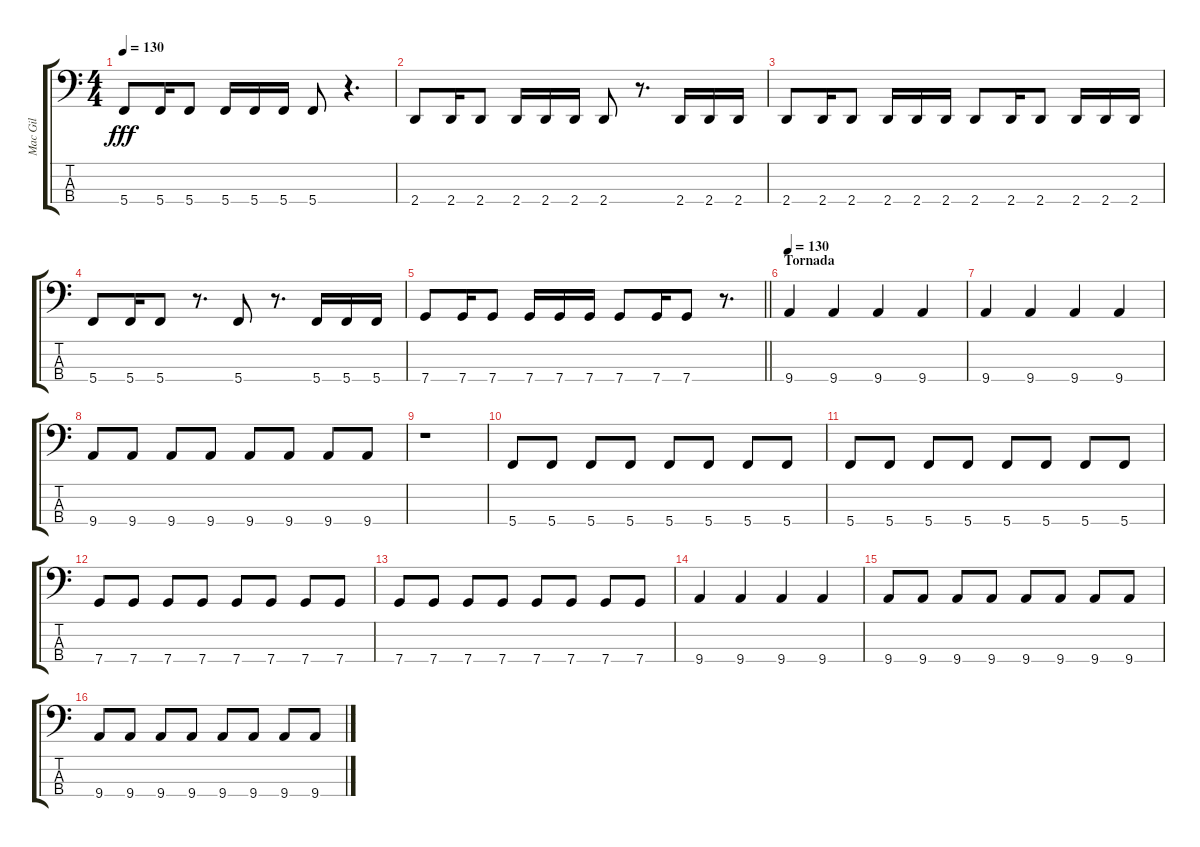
\track ("Mac Gil" "Mac Gil") {instrument electricbassfinger}
\staff {score tabs}
\tuning (F2 C2 G1 C1) {hide}
\ts (4 4)
\tempo 130
\clef f4
\ks c
5.4.8{dy fff} 5.4.16 5.4.8 5.4.16 5.4.16 5.4.16 5.4.8 r.4{d} |
2.4.8 2.4.16 2.4.8 2.4.16 2.4.16 2.4.16 2.4.8 r.8{d} 2.4.16 2.4.16 2.4.16 |
2.4.8 2.4.16 2.4.8 2.4.16 2.4.16 2.4.16 2.4.8 2.4.16 2.4.8 2.4.16 2.4.16 2.4.16 |
5.4.8 5.4.16 5.4.8 r.8{d} 5.4.8 r.8{d} 5.4.16 5.4.16 5.4.16 |
\barLineRight lightlight
7.4.8 7.4.16 7.4.8 7.4.16 7.4.16 7.4.16 7.4.8 7.4.16 7.4.8 r.8{d} |
\section ("" "Tornada")
\tempo 130
9.4.4 9.4.4 9.4.4 9.4.4 |
9.4.4 9.4.4 9.4.4 9.4.4 |
9.4.8 9.4.8 9.4.8 9.4.8 9.4.8 9.4.8 9.4.8 9.4.8 |
r.1 |
5.4.8 5.4.8 5.4.8 5.4.8 5.4.8 5.4.8 5.4.8 5.4.8 |
5.4.8 5.4.8 5.4.8 5.4.8 5.4.8 5.4.8 5.4.8 5.4.8 |
7.4.8 7.4.8 7.4.8 7.4.8 7.4.8 7.4.8 7.4.8 7.4.8 |
7.4.8 7.4.8 7.4.8 7.4.8 7.4.8 7.4.8 7.4.8 7.4.8 |
9.4.4 9.4.4 9.4.4 9.4.4 |
9.4.8 9.4.8 9.4.8 9.4.8 9.4.8 9.4.8 9.4.8 9.4.8 |
9.4.8 9.4.8 9.4.8 9.4.8 9.4.8 9.4.8 9.4.8 9.4.8
